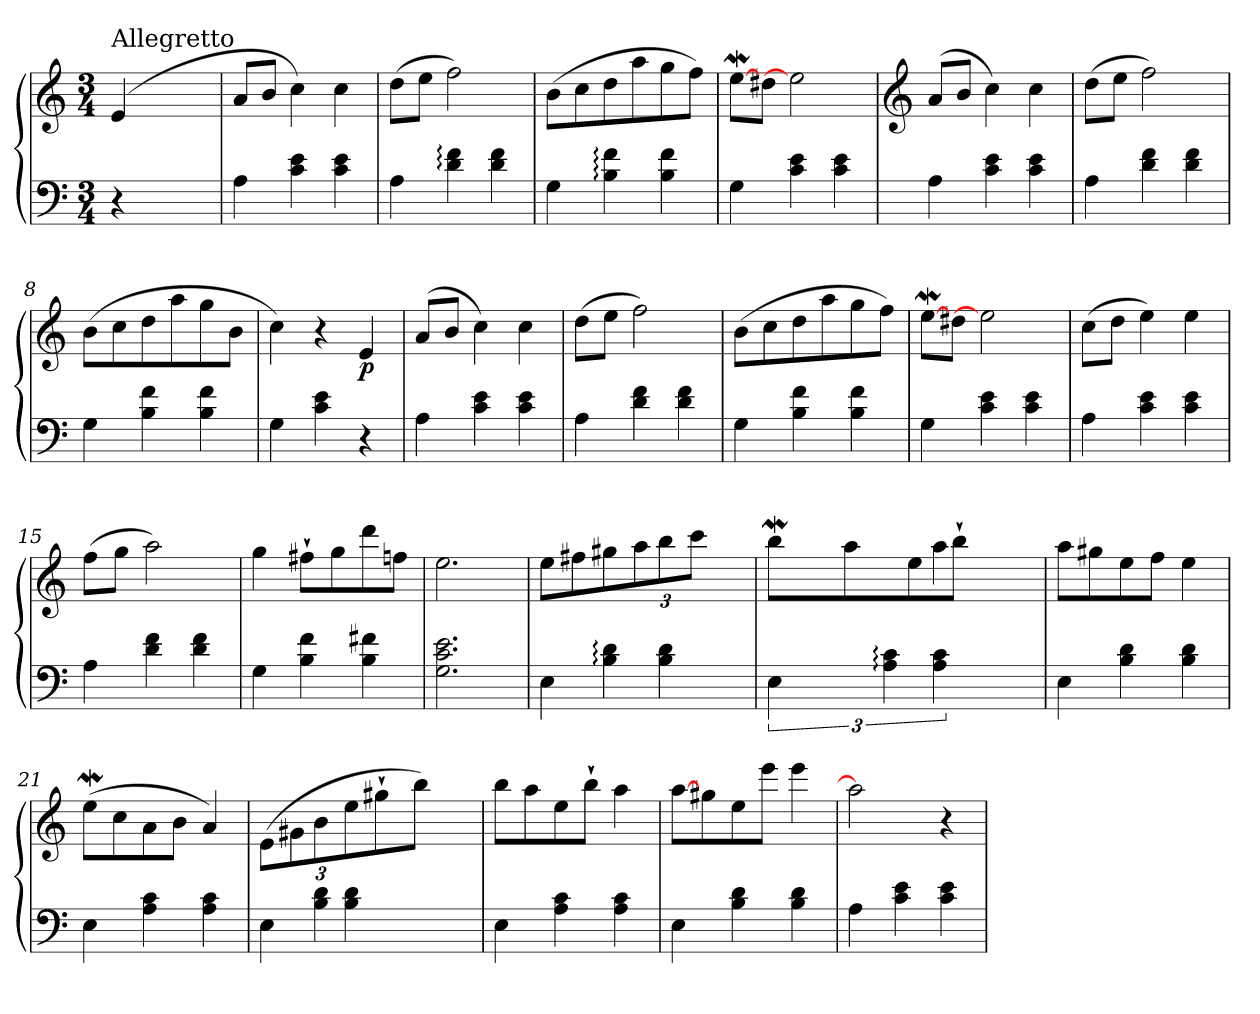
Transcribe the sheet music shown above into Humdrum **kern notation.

**kern	**kern	**dynam
*part1	*part1	*part1
*staff2	*staff1	*staff1/2
*clefF4	*clefG2	*
*k[]	*k[]	*
*M3/4	*M3/4	*
*MM120	*MM120	*
=1	=1	=1
!	!LO:TX:a:t=Allegretto	!
4r	(>4e:/	.
2ryy	2ryy	.
=2	=2	=2
4A\	8a/L	.
.	8b/J	.
4c\ 4e\	4cc\)	.
4c\ 4e\	4cc:\	.
=3	=3	=3
4A\	(>8dd\L	.
.	8ee\J	.
4d\: 4f\:	2ff\)	.
4d\ 4f\	.	.
=4	=4	=4
4G\	(>8b:\L	.
.	8cc\	.
4B\: 4f\:	8dd:\	.
.	8aa\	.
4B\ 4f\	8gg\	.
.	8ff\J)	.
=5	=5	=5
4G\	[8eeW\L	.
.	8dd#X\J	.
4c\ 4e\	2ee\]	.
4c\ 4e\	.	.
!!LO:LB:g=z
=6	=6	=6
*	*clefG2	*
4A\	(>8a/L	.
.	8b/J	.
4c\ 4e\	4cc\)	.
4c\ 4e\	4cc\	.
=7	=7	=7
4A\	(>8dd\L	.
.	8ee\J	.
4d\ 4f\	2ff\)	.
4d\ 4f\	.	.
=8	=8	=8
4G\	(>8b:\L	.
.	8cc\	.
4B\ 4f\	8dd:\	.
.	8aa\	.
4B\ 4f\	8gg\	.
.	8b\J	.
=9	=9	=9
4G\	4cc\)	.
4c\ 4e\	4r	.
!	!	!LO:DY:b
4r	4e/	p
=10	=10	=10
4A\	(>8a/L	.
.	8b/J	.
4c\ 4e\	4cc\)	.
4c\ 4e\	4cc\	.
!!LO:LB:g=z
=11	=11	=11
4A\	(>8dd\L	.
.	8ee\J	.
4d\ 4f\	2ff\)	.
4d\ 4f\	.	.
=12	=12	=12
4G\	(>8b\L	.
.	8cc\	.
4B\ 4f\	8dd\	.
.	8aa\	.
4B\ 4f\	8gg\	.
.	8ff\J)	.
=13	=13	=13
4G\	[8eeW\L	.
.	8dd#X\J	.
4c\ 4e\	2ee\]	.
4c\ 4e\	.	.
=14	=14	=14
4A\	(>8cc\L	.
.	8dd\J	.
4c\ 4e\	4ee\)	.
4c\ 4e\	4ee\	.
=15	=15	=15
4A\	(>8ff\L	.
.	8gg\J	.
4d\ 4f\	2aa\)	.
4d\ 4f\	.	.
!!LO:LB:g=z
=16	=16	=16
4G\	4gg:\	.
4B\ 4f\	8ff#X`\L	.
.	8gg\	.
4B\ 4f#X\	8ddd\	.
.	8ffn\J	.
=17	=17	=17
2.G\ 2.c\ 2.e\	2.ee\	.
=18	=18	=18
*^	*	*
4E\	24%11ryy	8ee\L	.
.	.	8ff#X\	.
4B\: 4d\:	.	8gg#X\	.
*	*	*Xbrackettup	*
.	.	12aa\	.
.	4B\ 4d\	12bb\	.
4ryy	.	.	.
.	.	12ccc\J	.
.	.	8ryy	.
.	24ryy	.	.
*v	*v	*	*
=19	=19	=19
*	*^	*
6E\	8bbW\L	3ryy	.
.	8aa\	.	.
6A\: 6c\:	.	.	.
.	8ee\	.	.
6A\ 6c\	.	4aa\	.
.	8bb`\J	.	.
4ryy	4ryy	.	.
.	.	6ryy	.
*	*v	*v	*
=20	=20	=20
4E\	8aa\L	.
.	8gg#X\	.
4B\ 4d\	8ee\	.
.	8ff\J	.
4B\ 4d\	4ee\	.
!!LO:LB:g=z
=21	=21	=21
4E\	(>8eeW\L	.
.	8cc\	.
4A\ 4c\	8a\	.
.	8b\J	.
4A\ 4c\	4a/)	.
=22	=22	=22
*^	*	*
4E\	24%5ryy	(>8e:\L	.
.	.	12g#X\	.
.	4B\ 4d\	12b\	.
!LO:N:vis=32.	!	!	!
24ryy	.	.	.
4B\ 4d\	.	12ee:\	.
.	.	8gg#X`\	.
.	24%7ryy	.	.
.	.	8bb\J)	.
!LO:N:vis=8..	!	!	!
9...ryy	.	.	.
.	.	8ryy	.
*v	*v	*	*
=23	=23	=23
4E\	8bb\L	.
.	8aa\	.
4A\ 4c\	8ee\	.
.	8bb`\J	.
4A\ 4c\	4aa\	.
=24	=24	=24
4E\	[8aa\L	.
.	8gg#X\	.
4B\ 4d\	8ee\	.
.	8eee\J	.
4B\ 4d\	4eee\	.
=25	=25	=25
4A\	2aa\]	.
4c\ 4e\	.	.
4c\ 4e\	4r	.
=	=	=
*-	*-	*-
